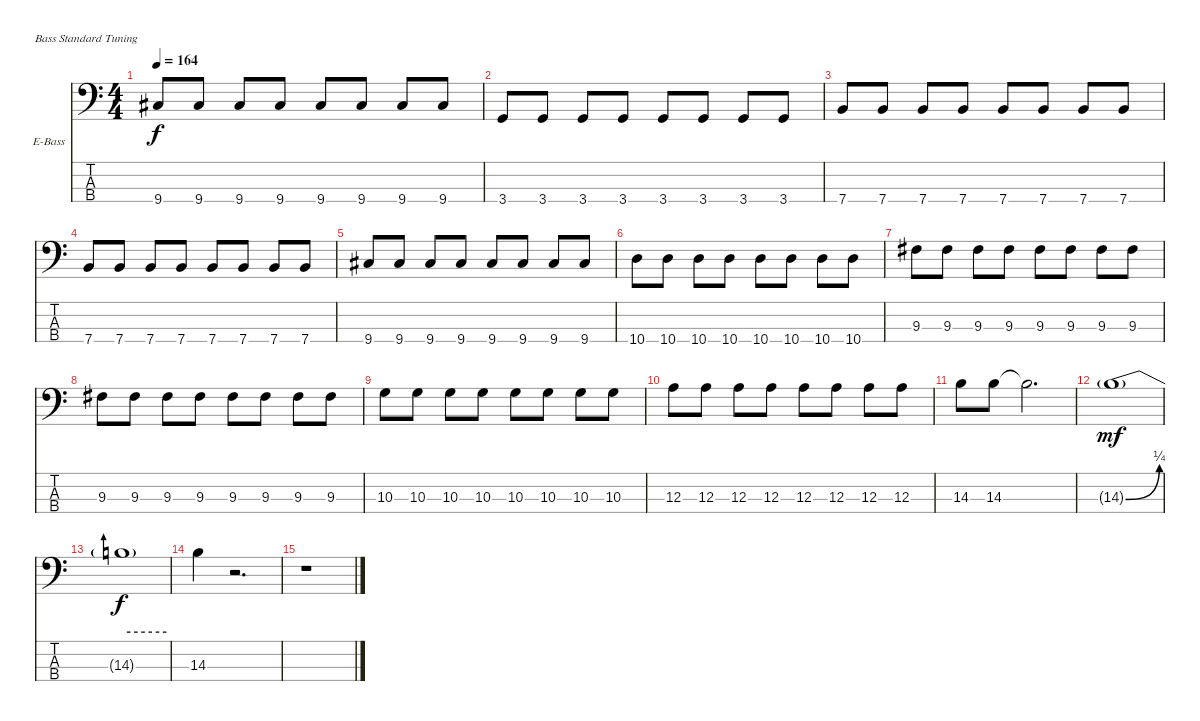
\defaultSystemsLayout 4
\bracketExtendMode nobrackets
\firstSystemTrackNameOrientation horizontal
\otherSystemsTrackNameOrientation horizontal
\track ("Jeff Ament" "E-Bass") {instrument electricbassfinger}
\staff {score tabs}
\tuning (G2 D2 A1 E1)
\ts (4 4)
\tempo 164
\clef f4
\ks c
9.4.8{dy f} 9.4.8 9.4.8 9.4.8 9.4.8 9.4.8 9.4.8 9.4.8 |
3.4.8 3.4.8 3.4.8 3.4.8 3.4.8 3.4.8 3.4.8 3.4.8 |
7.4.8 7.4.8 7.4.8 7.4.8 7.4.8 7.4.8 7.4.8 7.4.8 |
7.4.8 7.4.8 7.4.8 7.4.8 7.4.8 7.4.8 7.4.8 7.4.8 |
9.4.8 9.4.8 9.4.8 9.4.8 9.4.8 9.4.8 9.4.8 9.4.8 |
10.4.8 10.4.8 10.4.8 10.4.8 10.4.8 10.4.8 10.4.8 10.4.8 |
9.3.8 9.3.8 9.3.8 9.3.8 9.3.8 9.3.8 9.3.8 9.3.8 |
9.3.8 9.3.8 9.3.8 9.3.8 9.3.8 9.3.8 9.3.8 9.3.8 |
10.3.8 10.3.8 10.3.8 10.3.8 10.3.8 10.3.8 10.3.8 10.3.8 |
12.3.8 12.3.8 12.3.8 12.3.8 12.3.8 12.3.8 12.3.8 12.3.8 |
14.3.8 14.3.8 14.3{t}.2{d} |
14.3{be (bend 0 0 60 1) g}.1{dy mf} |
14.3{be (hold 0 1 60 1) t}.1{dy f} |
14.3.4 r.2{d} |
r.1
